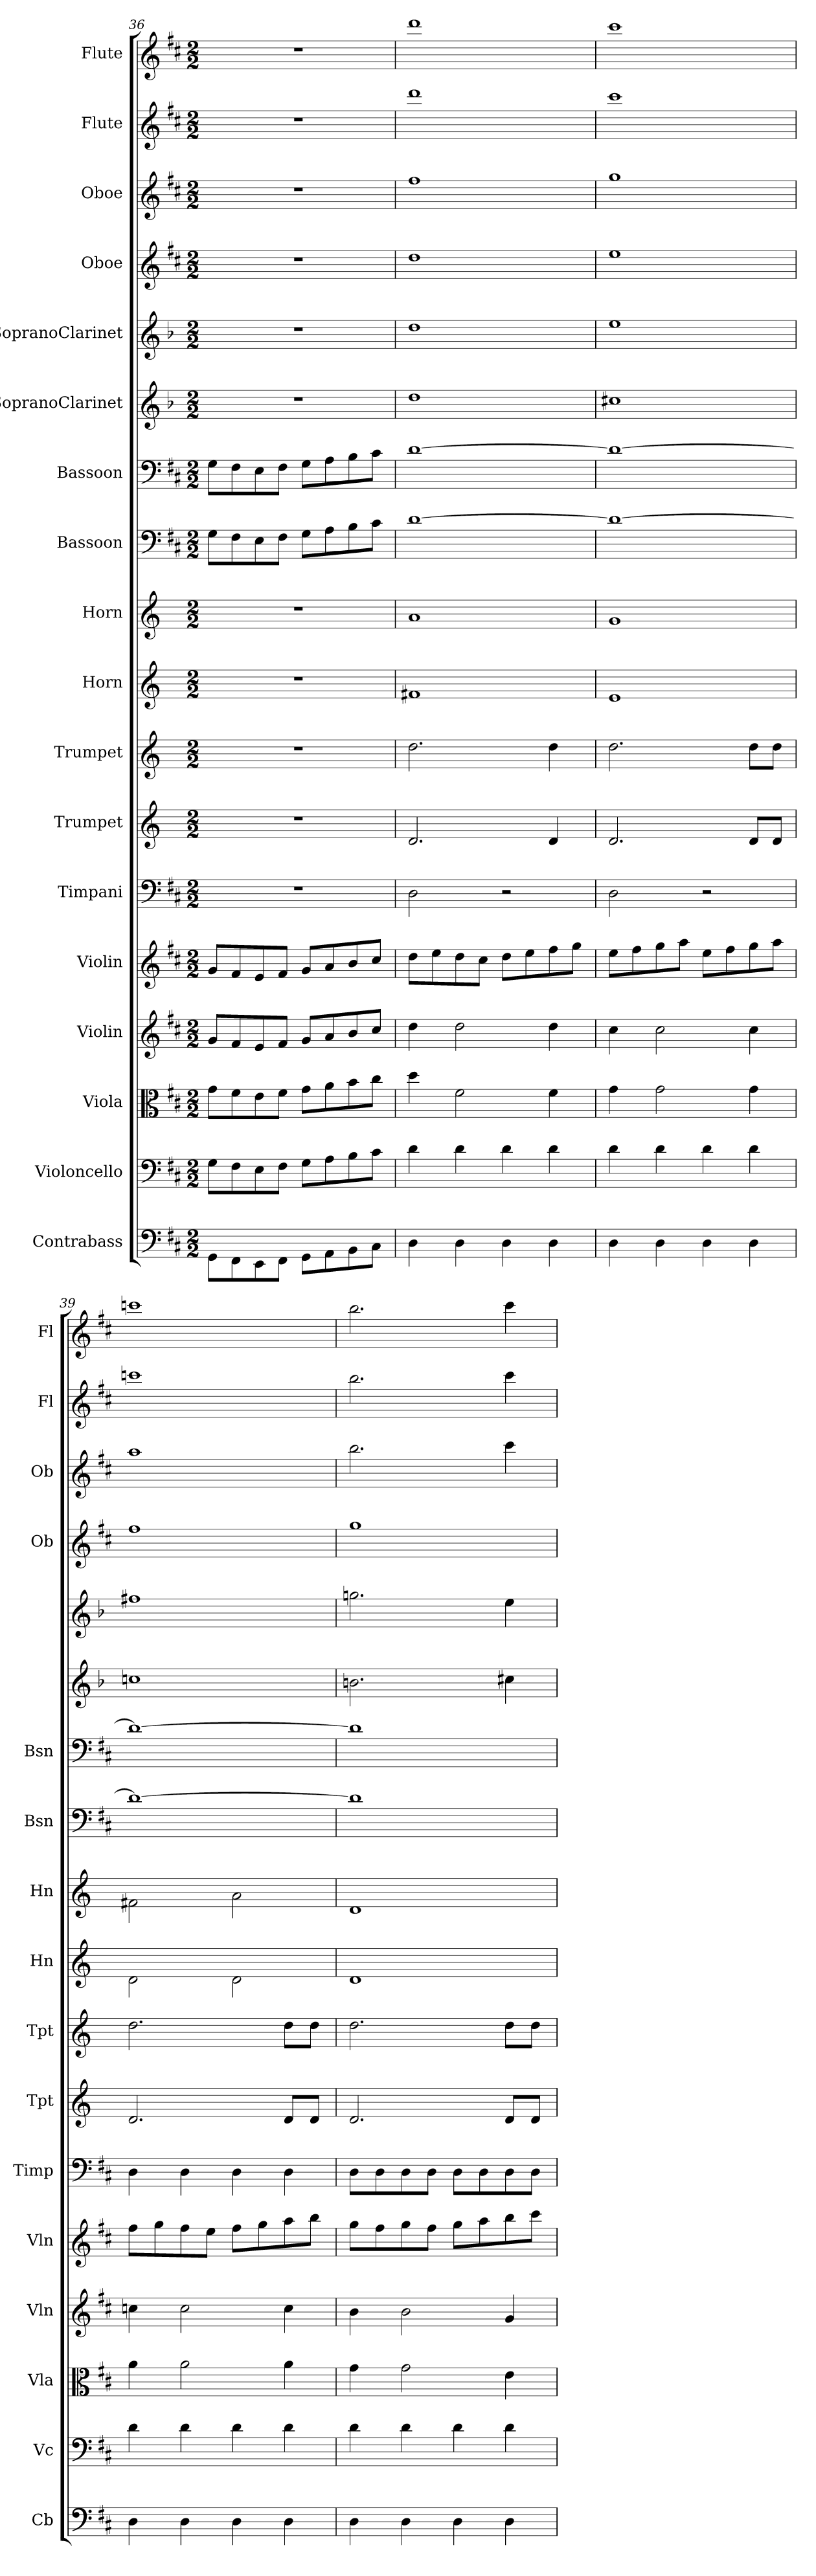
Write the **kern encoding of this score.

**kern	**kern	**kern	**kern	**kern	**kern	**kern	**kern	**kern	**kern	**kern	**kern	**kern	**kern	**kern	**kern	**kern	**kern
*part18	*part17	*part16	*part15	*part14	*part13	*part12	*part11	*part10	*part9	*part8	*part7	*part6	*part5	*part4	*part3	*part2	*part1
*staff18	*staff17	*staff16	*staff15	*staff14	*staff13	*staff12	*staff11	*staff10	*staff9	*staff8	*staff7	*staff6	*staff5	*staff4	*staff3	*staff2	*staff1
*I"Contrabass	*I"Violoncello	*I"Viola	*I"Violin	*I"Violin	*I"Timpani	*I"Trumpet	*I"Trumpet	*I"Horn	*I"Horn	*I"Bassoon	*I"Bassoon	*I"SopranoClarinet	*I"SopranoClarinet	*I"Oboe	*I"Oboe	*I"Flute	*I"Flute
*I'Cb	*I'Vc	*I'Vla	*I'Vln	*I'Vln	*I'Timp	*I'Tpt	*I'Tpt	*I'Hn	*I'Hn	*I'Bsn	*I'Bsn	*	*	*I'Ob	*I'Ob	*I'Fl	*I'Fl
*clefF4	*clefF4	*clefC3	*clefG2	*clefG2	*clefF4	*clefG2	*clefG2	*clefG2	*clefG2	*clefF4	*clefF4	*clefG2	*clefG2	*clefG2	*clefG2	*clefG2	*clefG2
*k[f#c#]	*k[f#c#]	*k[f#c#]	*k[f#c#]	*k[f#c#]	*k[f#c#]	*k[]	*k[]	*k[]	*k[]	*k[f#c#]	*k[f#c#]	*k[b-]	*k[b-]	*k[f#c#]	*k[f#c#]	*k[f#c#]	*k[f#c#]
*M2/2	*M2/2	*M2/2	*M2/2	*M2/2	*M2/2	*M2/2	*M2/2	*M2/2	*M2/2	*M2/2	*M2/2	*M2/2	*M2/2	*M2/2	*M2/2	*M2/2	*M2/2
=36	=36	=36	=36	=36	=36	=36	=36	=36	=36	=36	=36	=36	=36	=36	=36	=36	=36
8GG\L	8G\L	8g\L	8g/L	8g/L	1r	1r	1r	1r	1r	8G\L	8G\L	1r	1r	1r	1r	1r	1r
8FF#\	8F#\	8f#\	8f#/	8f#/	.	.	.	.	.	8F#\	8F#\	.	.	.	.	.	.
8EE\	8E\	8e\	8e/	8e/	.	.	.	.	.	8E\	8E\	.	.	.	.	.	.
8FF#\J	8F#\J	8f#\J	8f#/J	8f#/J	.	.	.	.	.	8F#\J	8F#\J	.	.	.	.	.	.
8GG\L	8G\L	8g\L	8g/L	8g/L	.	.	.	.	.	8G\L	8G\L	.	.	.	.	.	.
8AA\	8A\	8a\	8a/	8a/	.	.	.	.	.	8A\	8A\	.	.	.	.	.	.
8BB\	8B\	8b\	8b/	8b/	.	.	.	.	.	8B\	8B\	.	.	.	.	.	.
8C#\J	8c#\J	8cc#\J	8cc#/J	8cc#/J	.	.	.	.	.	8c#\J	8c#\J	.	.	.	.	.	.
=37	=37	=37	=37	=37	=37	=37	=37	=37	=37	=37	=37	=37	=37	=37	=37	=37	=37
4D\	4d\	4dd\	4dd\	8dd\L	2D\	2.d/	2.dd\	1f#X\	1a\	[1d\	[1d\	1dd\	1dd\	1dd\	1ff#\	1ddd\	1ddd\
.	.	.	.	8ee\	.	.	.	.	.	.	.	.	.	.	.	.	.
4D\	4d\	2f#\	2dd\	8dd\	.	.	.	.	.	.	.	.	.	.	.	.	.
.	.	.	.	8cc#\J	.	.	.	.	.	.	.	.	.	.	.	.	.
4D\	4d\	.	.	8dd\L	2r	.	.	.	.	.	.	.	.	.	.	.	.
.	.	.	.	8ee\	.	.	.	.	.	.	.	.	.	.	.	.	.
4D\	4d\	4f#\	4dd\	8ff#\	.	4d/	4dd\	.	.	.	.	.	.	.	.	.	.
.	.	.	.	8gg\J	.	.	.	.	.	.	.	.	.	.	.	.	.
=38	=38	=38	=38	=38	=38	=38	=38	=38	=38	=38	=38	=38	=38	=38	=38	=38	=38
4D\	4d\	4g\	4cc#\	8ee\L	2D\	2.d/	2.dd\	1e\	1g\	1d\_	1d\_	1cc#X\	1ee\	1ee\	1gg\	1ccc#\	1ccc#\
.	.	.	.	8ff#\	.	.	.	.	.	.	.	.	.	.	.	.	.
4D\	4d\	2g\	2cc#\	8gg\	.	.	.	.	.	.	.	.	.	.	.	.	.
.	.	.	.	8aa\J	.	.	.	.	.	.	.	.	.	.	.	.	.
4D\	4d\	.	.	8ee\L	2r	.	.	.	.	.	.	.	.	.	.	.	.
.	.	.	.	8ff#\	.	.	.	.	.	.	.	.	.	.	.	.	.
4D\	4d\	4g\	4cc#\	8gg\	.	8d/L	8dd\L	.	.	.	.	.	.	.	.	.	.
.	.	.	.	8aa\J	.	8d/J	8dd\J	.	.	.	.	.	.	.	.	.	.
=39	=39	=39	=39	=39	=39	=39	=39	=39	=39	=39	=39	=39	=39	=39	=39	=39	=39
4D\	4d\	4a\	4ccn\	8ff#\L	4D\	2.d/	2.dd\	2d\	2f#X\	1d\_	1d\_	1ccn\	1ff#X\	1ff#\	1aa\	1cccn\	1cccn\
.	.	.	.	8gg\	.	.	.	.	.	.	.	.	.	.	.	.	.
4D\	4d\	2a\	2cc\	8ff#\	4D\	.	.	.	.	.	.	.	.	.	.	.	.
.	.	.	.	8ee\J	.	.	.	.	.	.	.	.	.	.	.	.	.
4D\	4d\	.	.	8ff#\L	4D\	.	.	2d\	2a\	.	.	.	.	.	.	.	.
.	.	.	.	8gg\	.	.	.	.	.	.	.	.	.	.	.	.	.
4D\	4d\	4a\	4cc\	8aa\	4D\	8d/L	8dd\L	.	.	.	.	.	.	.	.	.	.
.	.	.	.	8bb\J	.	8d/J	8dd\J	.	.	.	.	.	.	.	.	.	.
=40	=40	=40	=40	=40	=40	=40	=40	=40	=40	=40	=40	=40	=40	=40	=40	=40	=40
4D\	4d\	4g\	4b\	8gg\L	8D\L	2.d/	2.dd\	1d\	1d\	1d\]	1d\]	2.bn\	2.ggn\	1gg\	2.bb\	2.bb\	2.bb\
.	.	.	.	8ff#\	8D\	.	.	.	.	.	.	.	.	.	.	.	.
4D\	4d\	2g\	2b\	8gg\	8D\	.	.	.	.	.	.	.	.	.	.	.	.
.	.	.	.	8ff#\J	8D\J	.	.	.	.	.	.	.	.	.	.	.	.
4D\	4d\	.	.	8gg\L	8D\L	.	.	.	.	.	.	.	.	.	.	.	.
.	.	.	.	8aa\	8D\	.	.	.	.	.	.	.	.	.	.	.	.
4D\	4d\	4e\	4g/	8bb\	8D\	8d/L	8dd\L	.	.	.	.	4cc#X\	4ee\	.	4ccc#\	4ccc#\	4ccc#\
.	.	.	.	8ccc#\J	8D\J	8d/J	8dd\J	.	.	.	.	.	.	.	.	.	.
=	=	=	=	=	=	=	=	=	=	=	=	=	=	=	=	=	=
*-	*-	*-	*-	*-	*-	*-	*-	*-	*-	*-	*-	*-	*-	*-	*-	*-	*-
